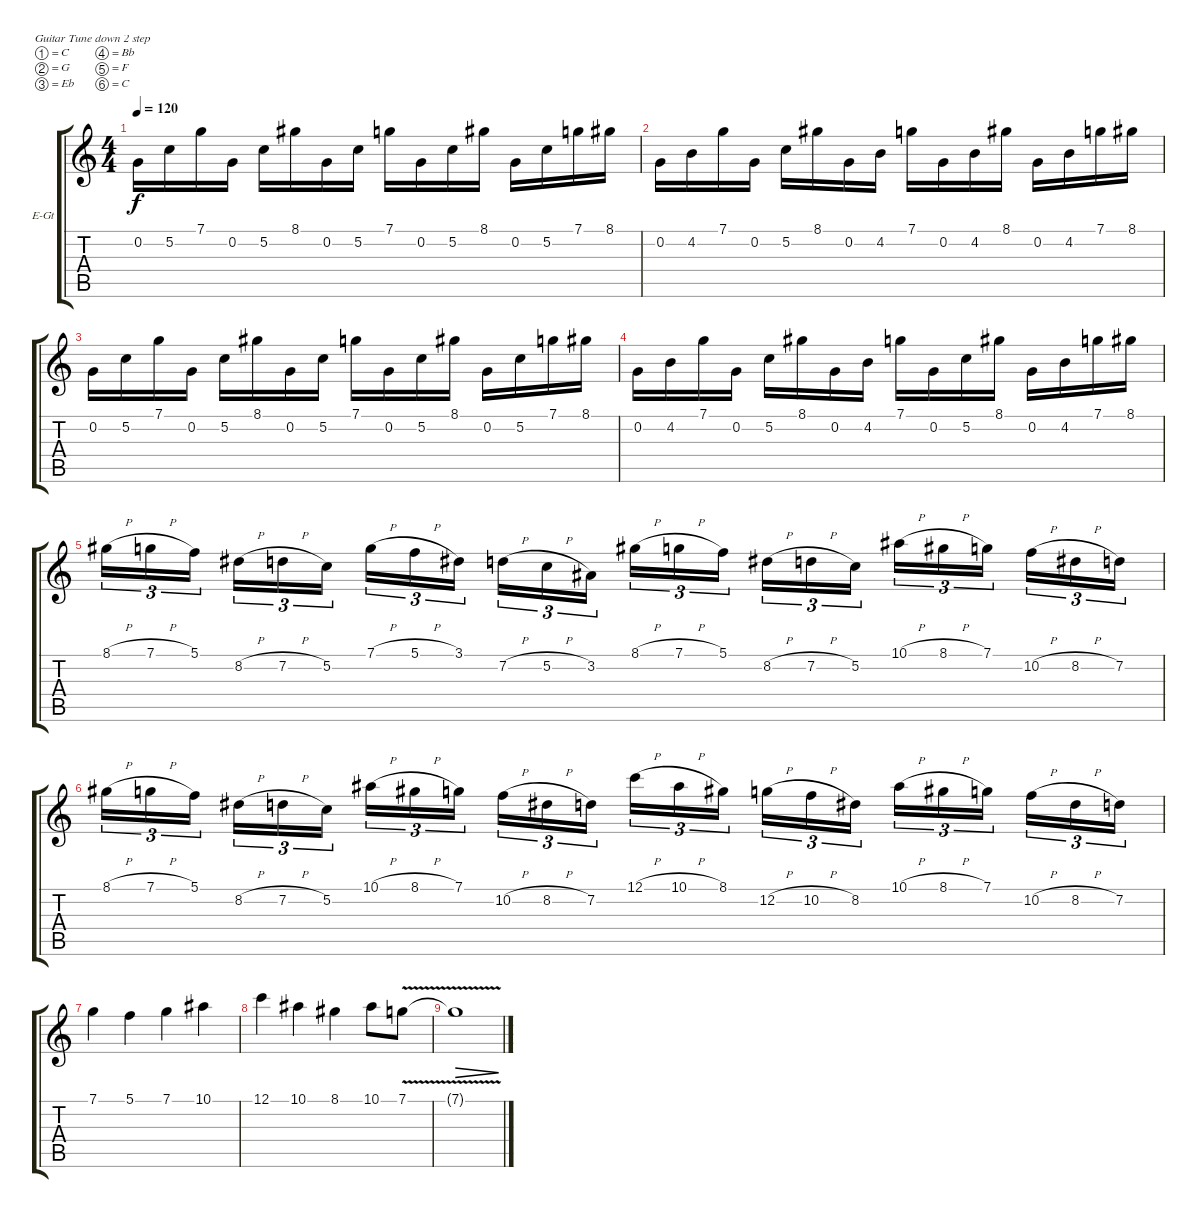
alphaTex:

\bracketExtendMode groupsimilarinstruments
\firstSystemTrackNameOrientation horizontal
\otherSystemsTrackNameOrientation horizontal
\track ("Electric Guitar" "E-Gt") {instrument distortionguitar}
\staff {score tabs}
\tuning (C4 G3 Eb3 Bb2 F2 C2)
\ts (4 4)
\tempo 120
\clef g2
\ks c
0.2.16{dy f} 5.2.16 7.1.16 0.2.16 5.2.16 8.1.16 0.2.16 5.2.16 7.1.16 0.2.16 5.2.16 8.1.16 0.2.16 5.2.16 7.1.16 8.1.16 |
0.2.16 4.2.16 7.1.16 0.2.16 5.2.16 8.1.16 0.2.16 4.2.16 7.1.16 0.2.16 4.2.16 8.1.16 0.2.16 4.2.16 7.1.16 8.1.16 |
0.2.16 5.2.16 7.1.16 0.2.16 5.2.16 8.1.16 0.2.16 5.2.16 7.1.16 0.2.16 5.2.16 8.1.16 0.2.16 5.2.16 7.1.16 8.1.16 |
0.2.16 4.2.16 7.1.16 0.2.16 5.2.16 8.1.16 0.2.16 4.2.16 7.1.16 0.2.16 5.2.16 8.1.16 0.2.16 4.2.16 7.1.16 8.1.16 |
8.1{h}.16{tu (3 2)} 7.1{h}.16{tu (3 2)} 5.1.16{tu (3 2)} 8.2{h}.16{tu (3 2)} 7.2{h}.16{tu (3 2)} 5.2.16{tu (3 2)} 7.1{h}.16{tu (3 2)} 5.1{h}.16{tu (3 2)} 3.1.16{tu (3 2)} 7.2{h}.16{tu (3 2)} 5.2{h}.16{tu (3 2)} 3.2.16{tu (3 2)} 8.1{h}.16{tu (3 2)} 7.1{h}.16{tu (3 2)} 5.1.16{tu (3 2)} 8.2{h}.16{tu (3 2)} 7.2{h}.16{tu (3 2)} 5.2.16{tu (3 2)} 10.1{h}.16{tu (3 2)} 8.1{h}.16{tu (3 2)} 7.1.16{tu (3 2)} 10.2{h}.16{tu (3 2)} 8.2{h}.16{tu (3 2)} 7.2.16{tu (3 2)} |
8.1{h}.16{tu (3 2)} 7.1{h}.16{tu (3 2)} 5.1.16{tu (3 2)} 8.2{h}.16{tu (3 2)} 7.2{h}.16{tu (3 2)} 5.2.16{tu (3 2)} 10.1{h}.16{tu (3 2)} 8.1{h}.16{tu (3 2)} 7.1.16{tu (3 2)} 10.2{h}.16{tu (3 2)} 8.2{h}.16{tu (3 2)} 7.2.16{tu (3 2)} 12.1{h}.16{tu (3 2)} 10.1{h}.16{tu (3 2)} 8.1.16{tu (3 2)} 12.2{h}.16{tu (3 2)} 10.2{h}.16{tu (3 2)} 8.2.16{tu (3 2)} 10.1{h}.16{tu (3 2)} 8.1{h}.16{tu (3 2)} 7.1.16{tu (3 2)} 10.2{h}.16{tu (3 2)} 8.2{h}.16{tu (3 2)} 7.2.16{tu (3 2)} |
7.1.4 5.1.4 7.1.4 10.1.4 |
12.1.4 10.1.4 8.1.4 10.1.8 7.1{v}.8 |
7.1{v t}.1{dec}
